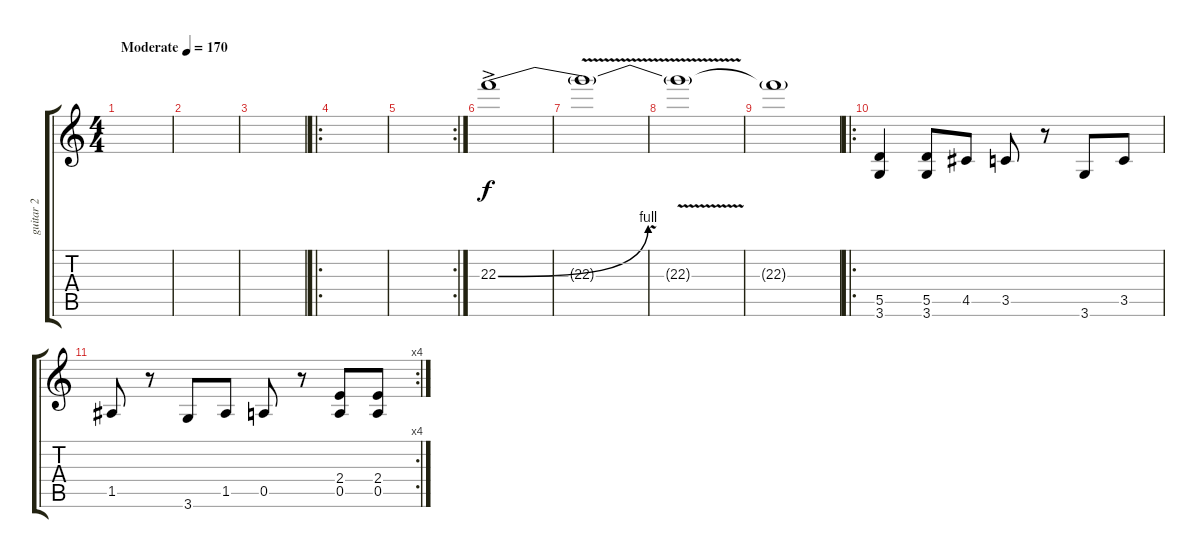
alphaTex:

\track ("guitar 2" "guitar 2") {instrument overdrivenguitar}
\staff {score tabs}
\tuning (E4 B3 G3 D3 A2 E2) {hide}
\ts (4 4)
\tempo (170 "Moderate")
\clef g2
\ks c
|
|
|
\ro
|
\rc 2
|
22.3{be (bend 0 0 60 4) ac}.1 |
22.3{v t}.1{dy f} |
22.3{t}.1 |
22.3{t}.1 |
\ro
(5.5 3.6).4 (5.5 3.6).8 4.5.8 3.5.8 r.8 3.6.8 3.5.8 |
\rc 4
1.5.8 r.8 3.6.8 1.5.8 0.5.8 r.8 (2.4 0.5).8 (2.4 0.5).8
